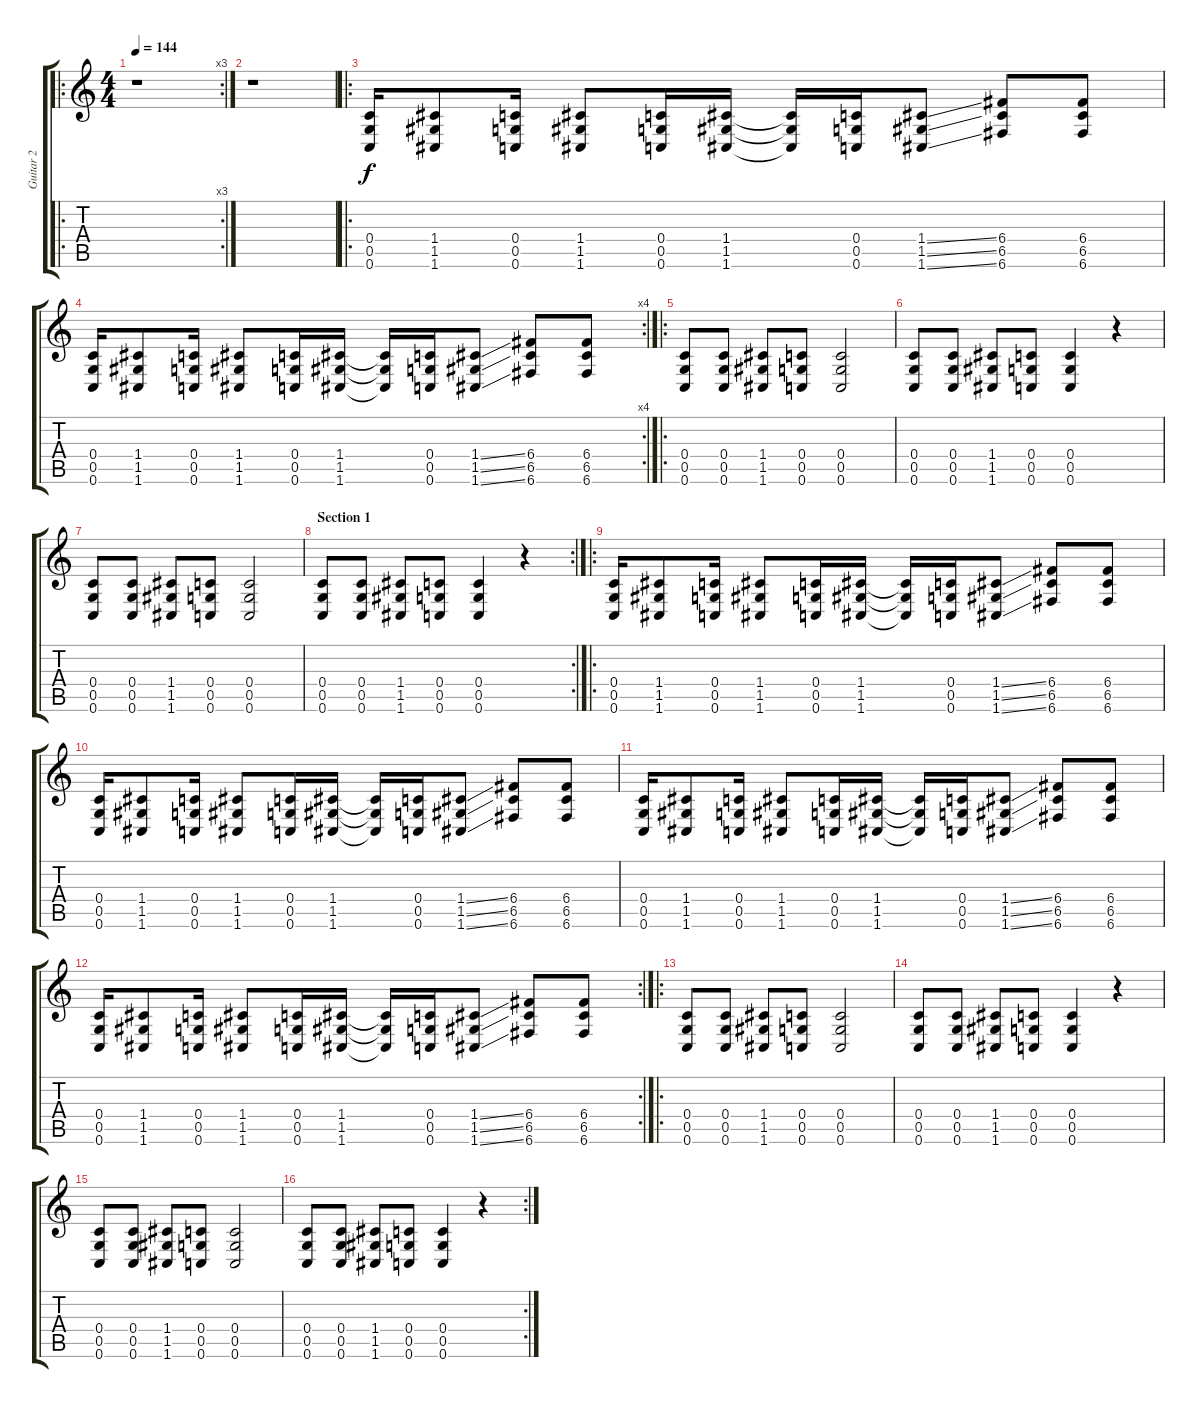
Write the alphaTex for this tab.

\track ("Guitar 2" "Guitar 2") {instrument overdrivenguitar}
\staff {score tabs}
\tuning (D4 A3 F3 C3 G2 C2) {hide}
\ro
\rc 3
\ts (4 4)
\tempo 144
\clef g2
\ks c
r.1{dy f instrument overdrivenguitar} |
r.1 |
\ro
(0.4 0.5 0.6).16 (1.4 1.5 1.6).8 (0.4 0.5 0.6).16 (1.4 1.5 1.6).8 (0.4 0.5 0.6).16 (1.4 1.5 1.6).16 (1.4{t} 1.5{t} 1.6{t}).16 (0.4 0.5 0.6).16 (1.4{ss} 1.5{ss} 1.6{ss}).8 (6.4 6.5 6.6).8 (6.4 6.5 6.6).8 |
\rc 4
(0.4 0.5 0.6).16 (1.4 1.5 1.6).8 (0.4 0.5 0.6).16 (1.4 1.5 1.6).8 (0.4 0.5 0.6).16 (1.4 1.5 1.6).16 (1.4{t} 1.5{t} 1.6{t}).16 (0.4 0.5 0.6).16 (1.4{ss} 1.5{ss} 1.6{ss}).8 (6.4 6.5 6.6).8 (6.4 6.5 6.6).8 |
\ro
(0.4 0.5 0.6).8 (0.4 0.5 0.6).8 (1.4 1.5 1.6).8 (0.4 0.5 0.6).8 (0.4 0.5 0.6).2 |
(0.4 0.5 0.6).8 (0.4 0.5 0.6).8 (1.4 1.5 1.6).8 (0.4 0.5 0.6).8 (0.4 0.5 0.6).4 r.4 |
(0.4 0.5 0.6).8 (0.4 0.5 0.6).8 (1.4 1.5 1.6).8 (0.4 0.5 0.6).8 (0.4 0.5 0.6).2 |
\rc 2
\section ("" "Section 1")
(0.4 0.5 0.6).8 (0.4 0.5 0.6).8 (1.4 1.5 1.6).8 (0.4 0.5 0.6).8 (0.4 0.5 0.6).4 r.4 |
\ro
(0.4 0.5 0.6).16 (1.4 1.5 1.6).8 (0.4 0.5 0.6).16 (1.4 1.5 1.6).8 (0.4 0.5 0.6).16 (1.4 1.5 1.6).16 (1.4{t} 1.5{t} 1.6{t}).16 (0.4 0.5 0.6).16 (1.4{ss} 1.5{ss} 1.6{ss}).8 (6.4 6.5 6.6).8 (6.4 6.5 6.6).8 |
(0.4 0.5 0.6).16 (1.4 1.5 1.6).8 (0.4 0.5 0.6).16 (1.4 1.5 1.6).8 (0.4 0.5 0.6).16 (1.4 1.5 1.6).16 (1.4{t} 1.5{t} 1.6{t}).16 (0.4 0.5 0.6).16 (1.4{ss} 1.5{ss} 1.6{ss}).8 (6.4 6.5 6.6).8 (6.4 6.5 6.6).8 |
(0.4 0.5 0.6).16 (1.4 1.5 1.6).8 (0.4 0.5 0.6).16 (1.4 1.5 1.6).8 (0.4 0.5 0.6).16 (1.4 1.5 1.6).16 (1.4{t} 1.5{t} 1.6{t}).16 (0.4 0.5 0.6).16 (1.4{ss} 1.5{ss} 1.6{ss}).8 (6.4 6.5 6.6).8 (6.4 6.5 6.6).8 |
\rc 2
(0.4 0.5 0.6).16 (1.4 1.5 1.6).8 (0.4 0.5 0.6).16 (1.4 1.5 1.6).8 (0.4 0.5 0.6).16 (1.4 1.5 1.6).16 (1.4{t} 1.5{t} 1.6{t}).16 (0.4 0.5 0.6).16 (1.4{ss} 1.5{ss} 1.6{ss}).8 (6.4 6.5 6.6).8 (6.4 6.5 6.6).8 |
\ro
(0.4 0.5 0.6).8 (0.4 0.5 0.6).8 (1.4 1.5 1.6).8 (0.4 0.5 0.6).8 (0.4 0.5 0.6).2 |
(0.4 0.5 0.6).8 (0.4 0.5 0.6).8 (1.4 1.5 1.6).8 (0.4 0.5 0.6).8 (0.4 0.5 0.6).4 r.4 |
(0.4 0.5 0.6).8 (0.4 0.5 0.6).8 (1.4 1.5 1.6).8 (0.4 0.5 0.6).8 (0.4 0.5 0.6).2 |
\rc 2
(0.4 0.5 0.6).8 (0.4 0.5 0.6).8 (1.4 1.5 1.6).8 (0.4 0.5 0.6).8 (0.4 0.5 0.6).4 r.4
